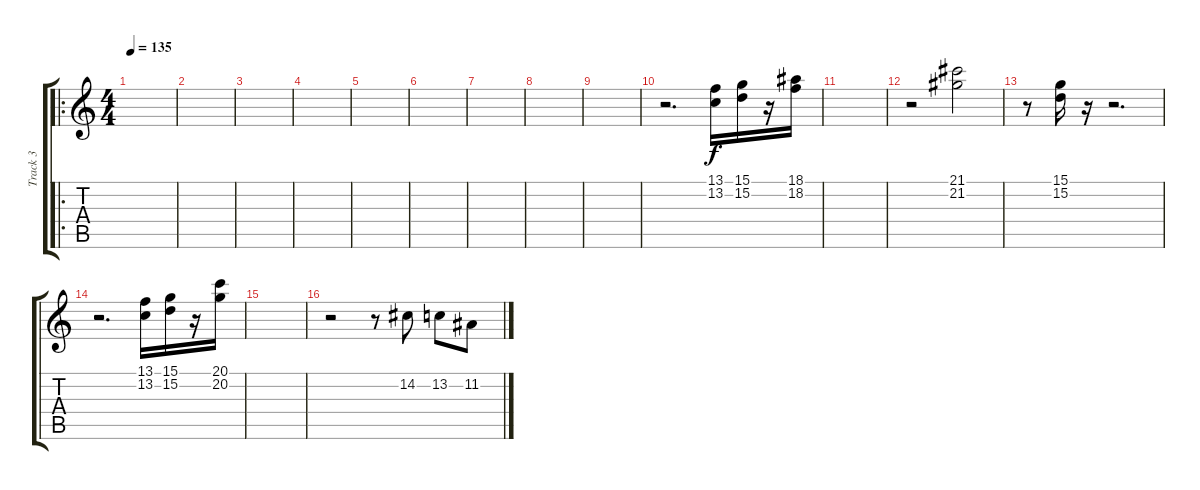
\track ("Track 3" "Track 3") {instrument brasssection}
\staff {score tabs}
\tuning (E4 B3 G3 D3 A2 E2) {hide}
\ro
\ts (4 4)
\tempo 135
\clef g2
\ks c
|
|
|
|
|
|
|
|
|
r.2{d volume 11} (13.1 13.2).16 (15.1 15.2).16 r.16 (18.1 18.2).16 |
|
r.2 (21.1 21.2).2 |
r.8 (15.1 15.2).16 r.16 r.2{d} |
r.2{d} (13.1 13.2).16 (15.1 15.2).16 r.16 (20.1 20.2).16 |
|
r.2 r.8 14.2.8 13.2.8 11.2.8
